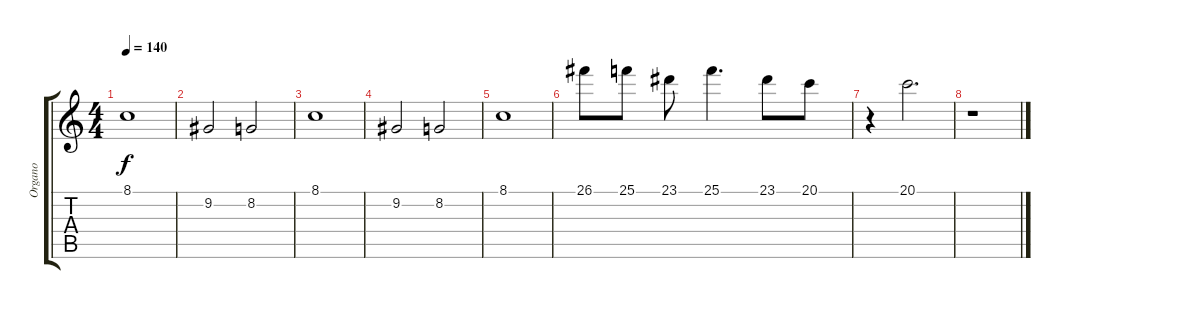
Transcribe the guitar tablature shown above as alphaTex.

\track ("Organo" "Organo") {instrument lead1square}
\staff {score tabs}
\tuning (E4 B3 G3 D3 A2 E2) {hide}
\ts (4 4)
\tempo 140
\clef g2
\ks c
8.1.1{dy f} |
9.2.2 8.2.2 |
8.1.1 |
9.2.2 8.2.2 |
8.1.1 |
26.1.8 25.1.8 23.1.8 25.1.4{d} 23.1.8 20.1.8 |
r.4 20.1.2{d} |
r.1
